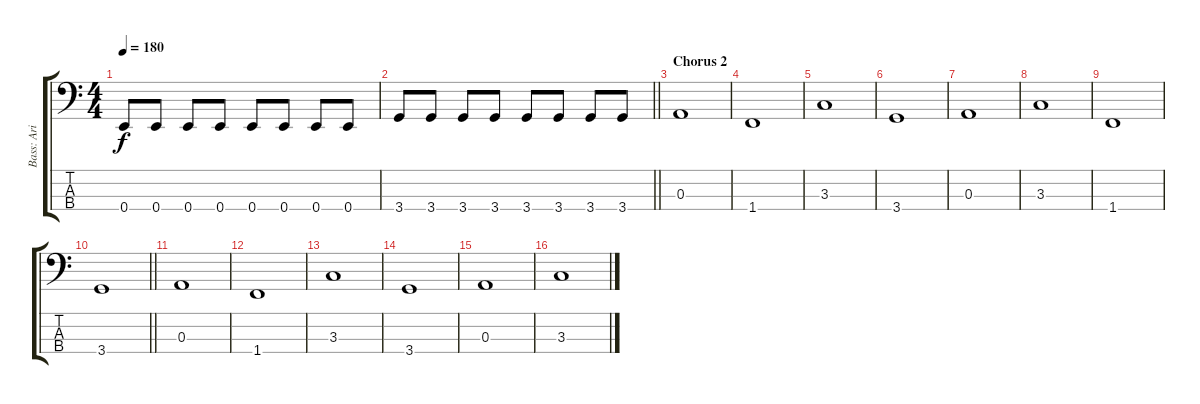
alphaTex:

\track ("Bass: Ari Katajamäki" "Bass: Ari ") {instrument electricbassfinger}
\staff {score tabs}
\tuning (G2 D2 A1 E1) {hide}
\ts (4 4)
\tempo 180
\clef f4
\ks aminor
0.4.8{dy f} 0.4.8 0.4.8 0.4.8 0.4.8 0.4.8 0.4.8 0.4.8 |
\barLineRight lightlight
3.4.8 3.4.8 3.4.8 3.4.8 3.4.8 3.4.8 3.4.8 3.4.8 |
\section ("" "Chorus 2")
0.3.1 |
1.4.1 |
3.3.1 |
3.4.1 |
0.3.1 |
3.3.1 |
1.4.1 |
\barLineRight lightlight
3.4.1 |
0.3.1 |
1.4.1 |
3.3.1 |
3.4.1 |
0.3.1 |
3.3.1
